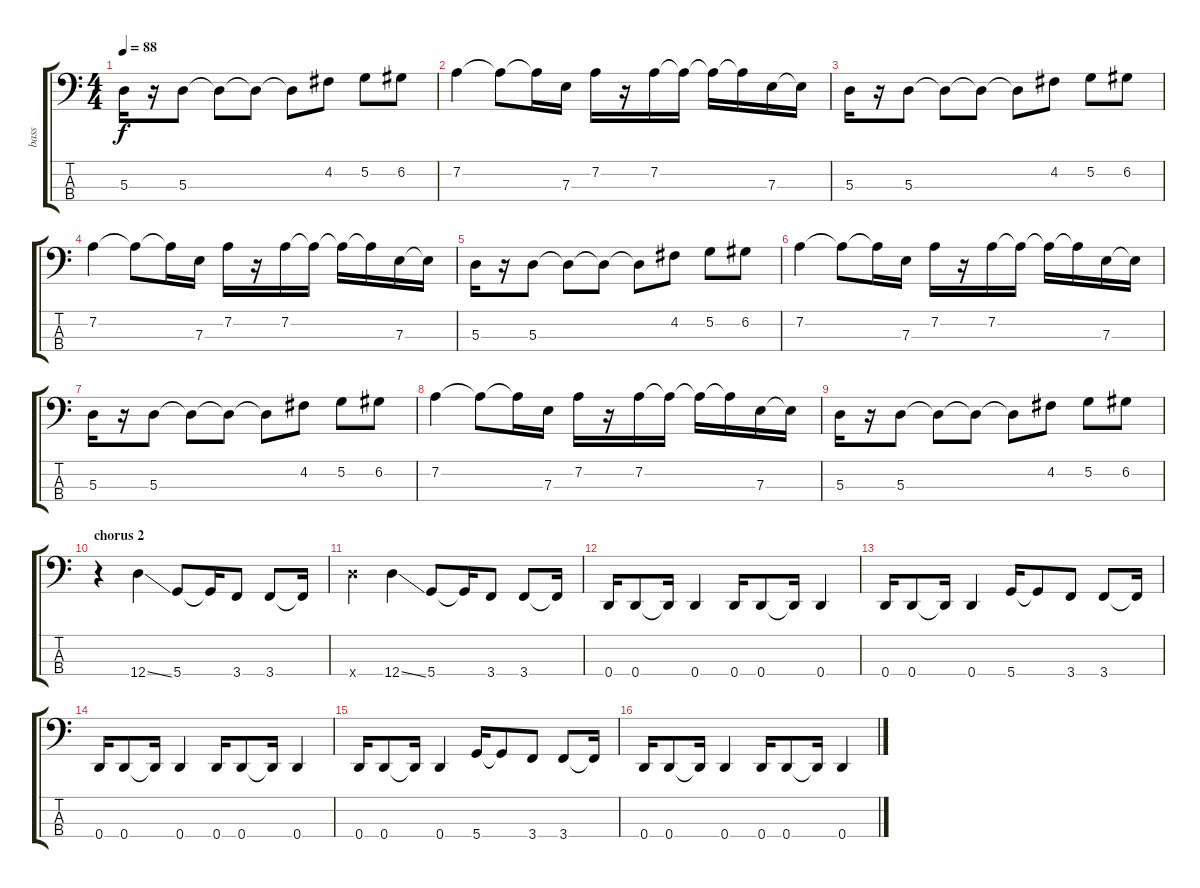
\track ("bass" "bass") {instrument acousticbass}
\staff {score tabs}
\tuning (G2 D2 A1 D1) {hide}
\ts (4 4)
\tempo 88
\clef f4
\ks c
5.3.16{dy f} r.16 5.3.8 5.3{t}.8 5.3{t}.8 5.3{t}.8 4.2.8 5.2.8 6.2.8 |
7.2.4 7.2{t}.8 7.2{t}.16 7.3.16 7.2.16 r.16 7.2.16 7.2{t}.16 7.2{t}.16 7.2{t}.16 7.3.16 7.3{t}.16 |
5.3.16 r.16 5.3.8 5.3{t}.8 5.3{t}.8 5.3{t}.8 4.2.8 5.2.8 6.2.8 |
7.2.4 7.2{t}.8 7.2{t}.16 7.3.16 7.2.16 r.16 7.2.16 7.2{t}.16 7.2{t}.16 7.2{t}.16 7.3.16 7.3{t}.16 |
5.3.16 r.16 5.3.8 5.3{t}.8 5.3{t}.8 5.3{t}.8 4.2.8 5.2.8 6.2.8 |
7.2.4 7.2{t}.8 7.2{t}.16 7.3.16 7.2.16 r.16 7.2.16 7.2{t}.16 7.2{t}.16 7.2{t}.16 7.3.16 7.3{t}.16 |
5.3.16 r.16 5.3.8 5.3{t}.8 5.3{t}.8 5.3{t}.8 4.2.8 5.2.8 6.2.8 |
7.2.4 7.2{t}.8 7.2{t}.16 7.3.16 7.2.16 r.16 7.2.16 7.2{t}.16 7.2{t}.16 7.2{t}.16 7.3.16 7.3{t}.16 |
5.3.16 r.16 5.3.8 5.3{t}.8 5.3{t}.8 5.3{t}.8 4.2.8 5.2.8 6.2.8 |
\section ("" "chorus 2")
r.4{instrument electricbassfinger} 12.4{ss}.4 5.4.8 5.4{t}.16 3.4.8 3.4.8 3.4{t}.16 |
12.4{x}.4 12.4{ss}.4 5.4.8 5.4{t}.16 3.4.8 3.4.8 3.4{t}.16 |
0.4.16 0.4.8 0.4{t}.16 0.4.4 0.4.16 0.4.8 0.4{t}.16 0.4.4 |
0.4.16 0.4.8 0.4{t}.16 0.4.4 5.4.16 5.4{t}.8 3.4.8 3.4.8 3.4{t}.16 |
0.4.16 0.4.8 0.4{t}.16 0.4.4 0.4.16 0.4.8 0.4{t}.16 0.4.4 |
0.4.16 0.4.8 0.4{t}.16 0.4.4 5.4.16 5.4{t}.8 3.4.8 3.4.8 3.4{t}.16 |
0.4.16 0.4.8 0.4{t}.16 0.4.4 0.4.16 0.4.8 0.4{t}.16 0.4.4
